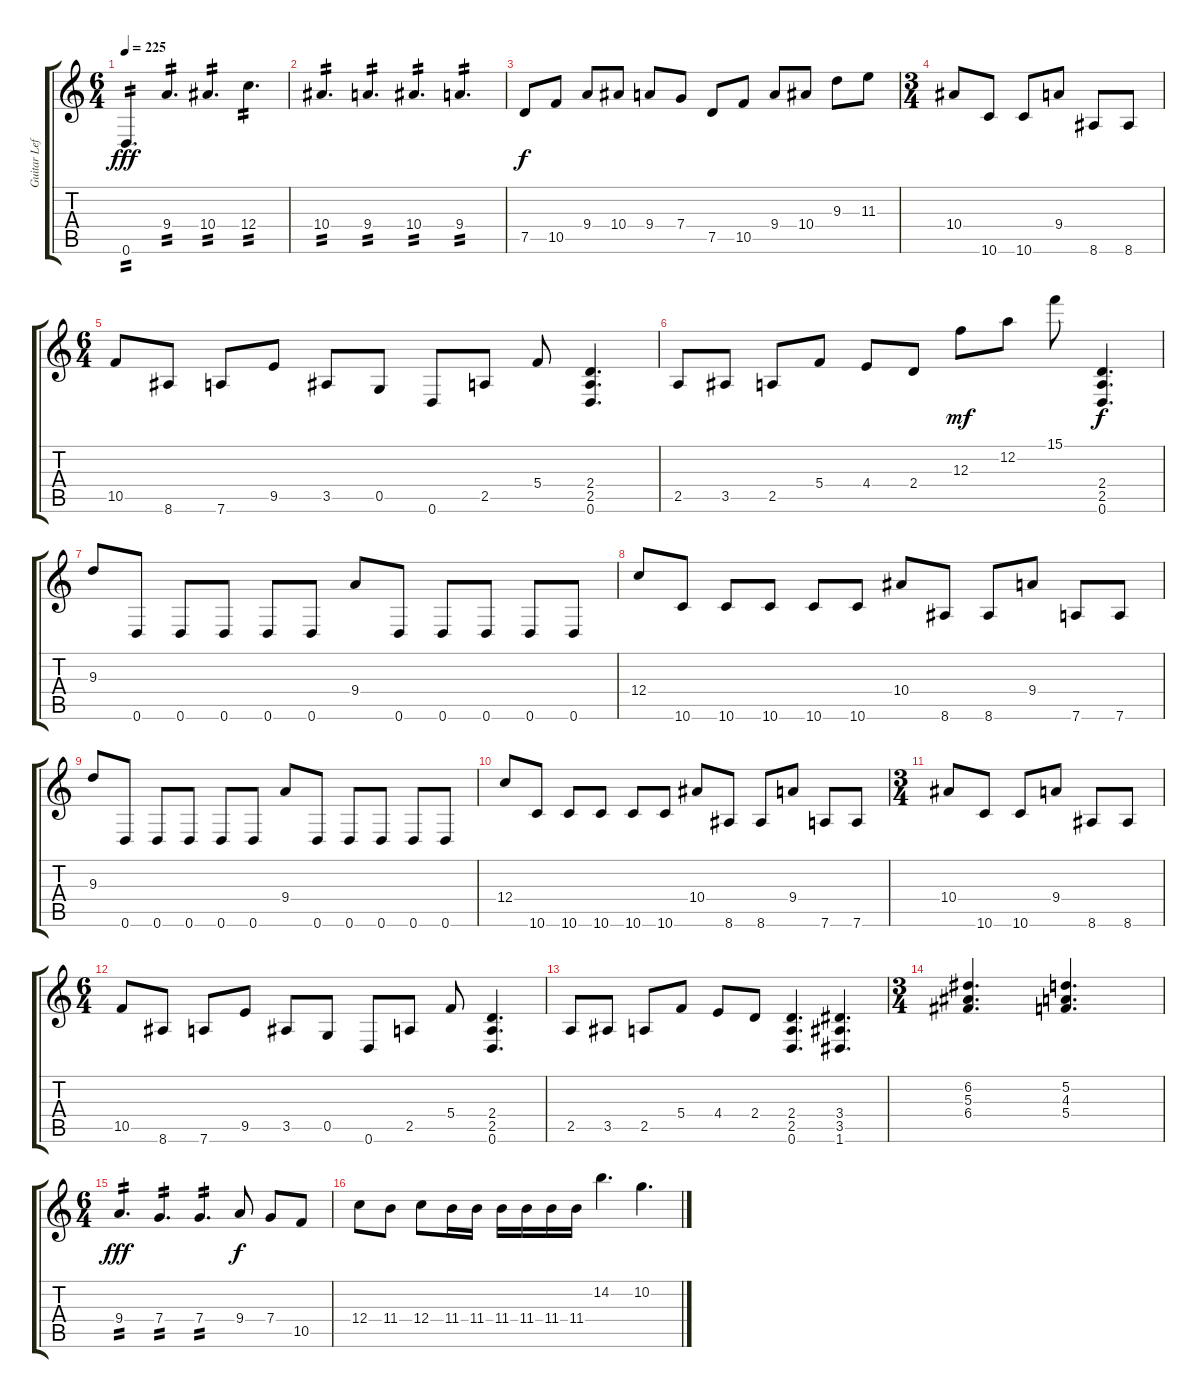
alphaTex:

\track ("Guitar Left" "Guitar Lef") {instrument distortionguitar}
\staff {score tabs}
\tuning (D4 A3 F3 C3 G2 D2) {hide}
\ts (6 4)
\tempo 225
\clef g2
\ks c
0.6.4{d tp 2 dy fff} 9.4.4{d tp 2} 10.4.4{d tp 2} 12.4.4{d tp 2} |
10.4.4{d tp 2} 9.4.4{d tp 2} 10.4.4{d tp 2} 9.4.4{d tp 2} |
7.5.8{dy f} 10.5.8 9.4.8 10.4.8 9.4.8 7.4.8 7.5.8 10.5.8 9.4.8 10.4.8 9.3.8 11.3.8 |
\ts (3 4)
10.4.8 10.6.8 10.6.8 9.4.8 8.6.8 8.6.8 |
\ts (6 4)
10.5.8 8.6.8 7.6.8 9.5.8 3.5.8 0.5.8 0.6.8 2.5.8 5.4.8 (2.4 2.5 0.6).4{d} |
2.5.8 3.5.8 2.5.8 5.4.8 4.4.8 2.4.8 12.3.8{dy mf} 12.2.8 15.1.8 (2.4 2.5 0.6).4{d dy f} |
9.3.8 0.6.8 0.6.8 0.6.8 0.6.8 0.6.8 9.4.8 0.6.8 0.6.8 0.6.8 0.6.8 0.6.8 |
12.4.8 10.6.8 10.6.8 10.6.8 10.6.8 10.6.8 10.4.8 8.6.8 8.6.8 9.4.8 7.6.8 7.6.8 |
9.3.8 0.6.8 0.6.8 0.6.8 0.6.8 0.6.8 9.4.8 0.6.8 0.6.8 0.6.8 0.6.8 0.6.8 |
12.4.8 10.6.8 10.6.8 10.6.8 10.6.8 10.6.8 10.4.8 8.6.8 8.6.8 9.4.8 7.6.8 7.6.8 |
\ts (3 4)
10.4.8 10.6.8 10.6.8 9.4.8 8.6.8 8.6.8 |
\ts (6 4)
10.5.8 8.6.8 7.6.8 9.5.8 3.5.8 0.5.8 0.6.8 2.5.8 5.4.8 (2.4 2.5 0.6).4{d} |
2.5.8 3.5.8 2.5.8 5.4.8 4.4.8 2.4.8 (2.4 2.5 0.6).4{d} (3.4 3.5 1.6).4{d} |
\ts (3 4)
(6.2 5.3 6.4).4{d} (5.2 4.3 5.4).4{d} |
\ts (6 4)
9.4.4{d tp 2 dy fff} 7.4.4{d tp 2} 7.4.4{d tp 2} 9.4.8{dy f} 7.4.8 10.5.8 |
12.4.8 11.4.8 12.4.8 11.4.16 11.4.16 11.4.16 11.4.16 11.4.16 11.4.16 14.2.4{d} 10.2.4{d}
